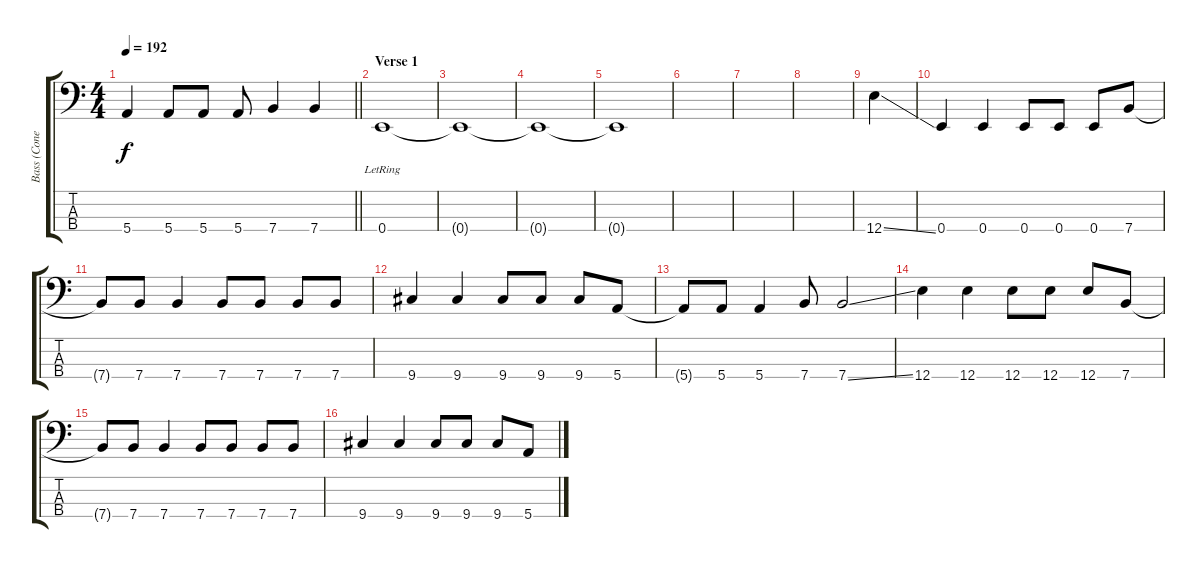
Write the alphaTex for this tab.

\track ("Bass (Cone)" "Bass (Cone") {instrument electricbasspick}
\staff {score tabs}
\tuning (G2 D2 A1 E1) {hide}
\ts (4 4)
\tempo 192
\clef f4
\barLineRight lightlight
\ks c
5.4.4{dy f} 5.4.8 5.4.8 5.4.8 7.4.4 7.4.4 |
\section ("" "Verse 1")
0.4{lr}.1 |
0.4{t}.1 |
0.4{t}.1 |
0.4{t}.1 |
|
|
|
12.4{ss}.4 |
0.4.4 0.4.4 0.4.8 0.4.8 0.4.8 7.4.8 |
7.4{t}.8 7.4.8 7.4.4 7.4.8 7.4.8 7.4.8 7.4.8 |
9.4.4 9.4.4 9.4.8 9.4.8 9.4.8 5.4.8 |
5.4{t}.8 5.4.8 5.4.4 7.4.8 7.4{ss}.2 |
12.4.4 12.4.4 12.4.8 12.4.8 12.4.8 7.4.8 |
7.4{t}.8 7.4.8 7.4.4 7.4.8 7.4.8 7.4.8 7.4.8 |
9.4.4 9.4.4 9.4.8 9.4.8 9.4.8 5.4.8
